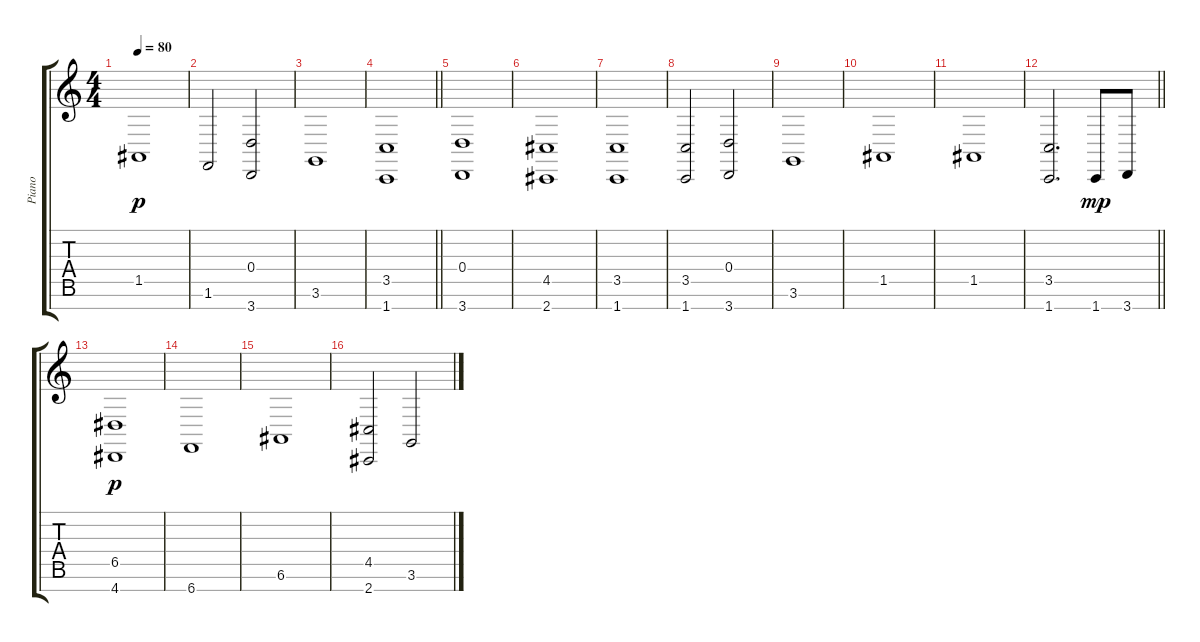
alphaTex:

\track ("Piano " "Piano ") {instrument acousticgrandpiano}
\staff {score tabs}
\tuning (E4 B3 G3 D3 A2 E2 B1) {hide}
\ts (4 4)
\tempo 80
\clef g2
\ks c
1.5.1{dy p} |
1.6.2 (0.4 3.7).2 |
3.6.1 |
\barLineRight lightlight
(3.5 1.7).1 |
(0.4 3.7).1 |
(4.5 2.7).1 |
(3.5 1.7).1 |
(3.5 1.7).2 (0.4 3.7).2 |
3.6.1 |
1.5.1 |
1.5.1 |
\barLineRight lightlight
(3.5 1.7).2{d} 1.7.8{dy mp} 3.7.8 |
(6.5 4.7).1{dy p} |
6.7.1 |
6.6.1 |
(4.5 2.7).2 3.6.2
